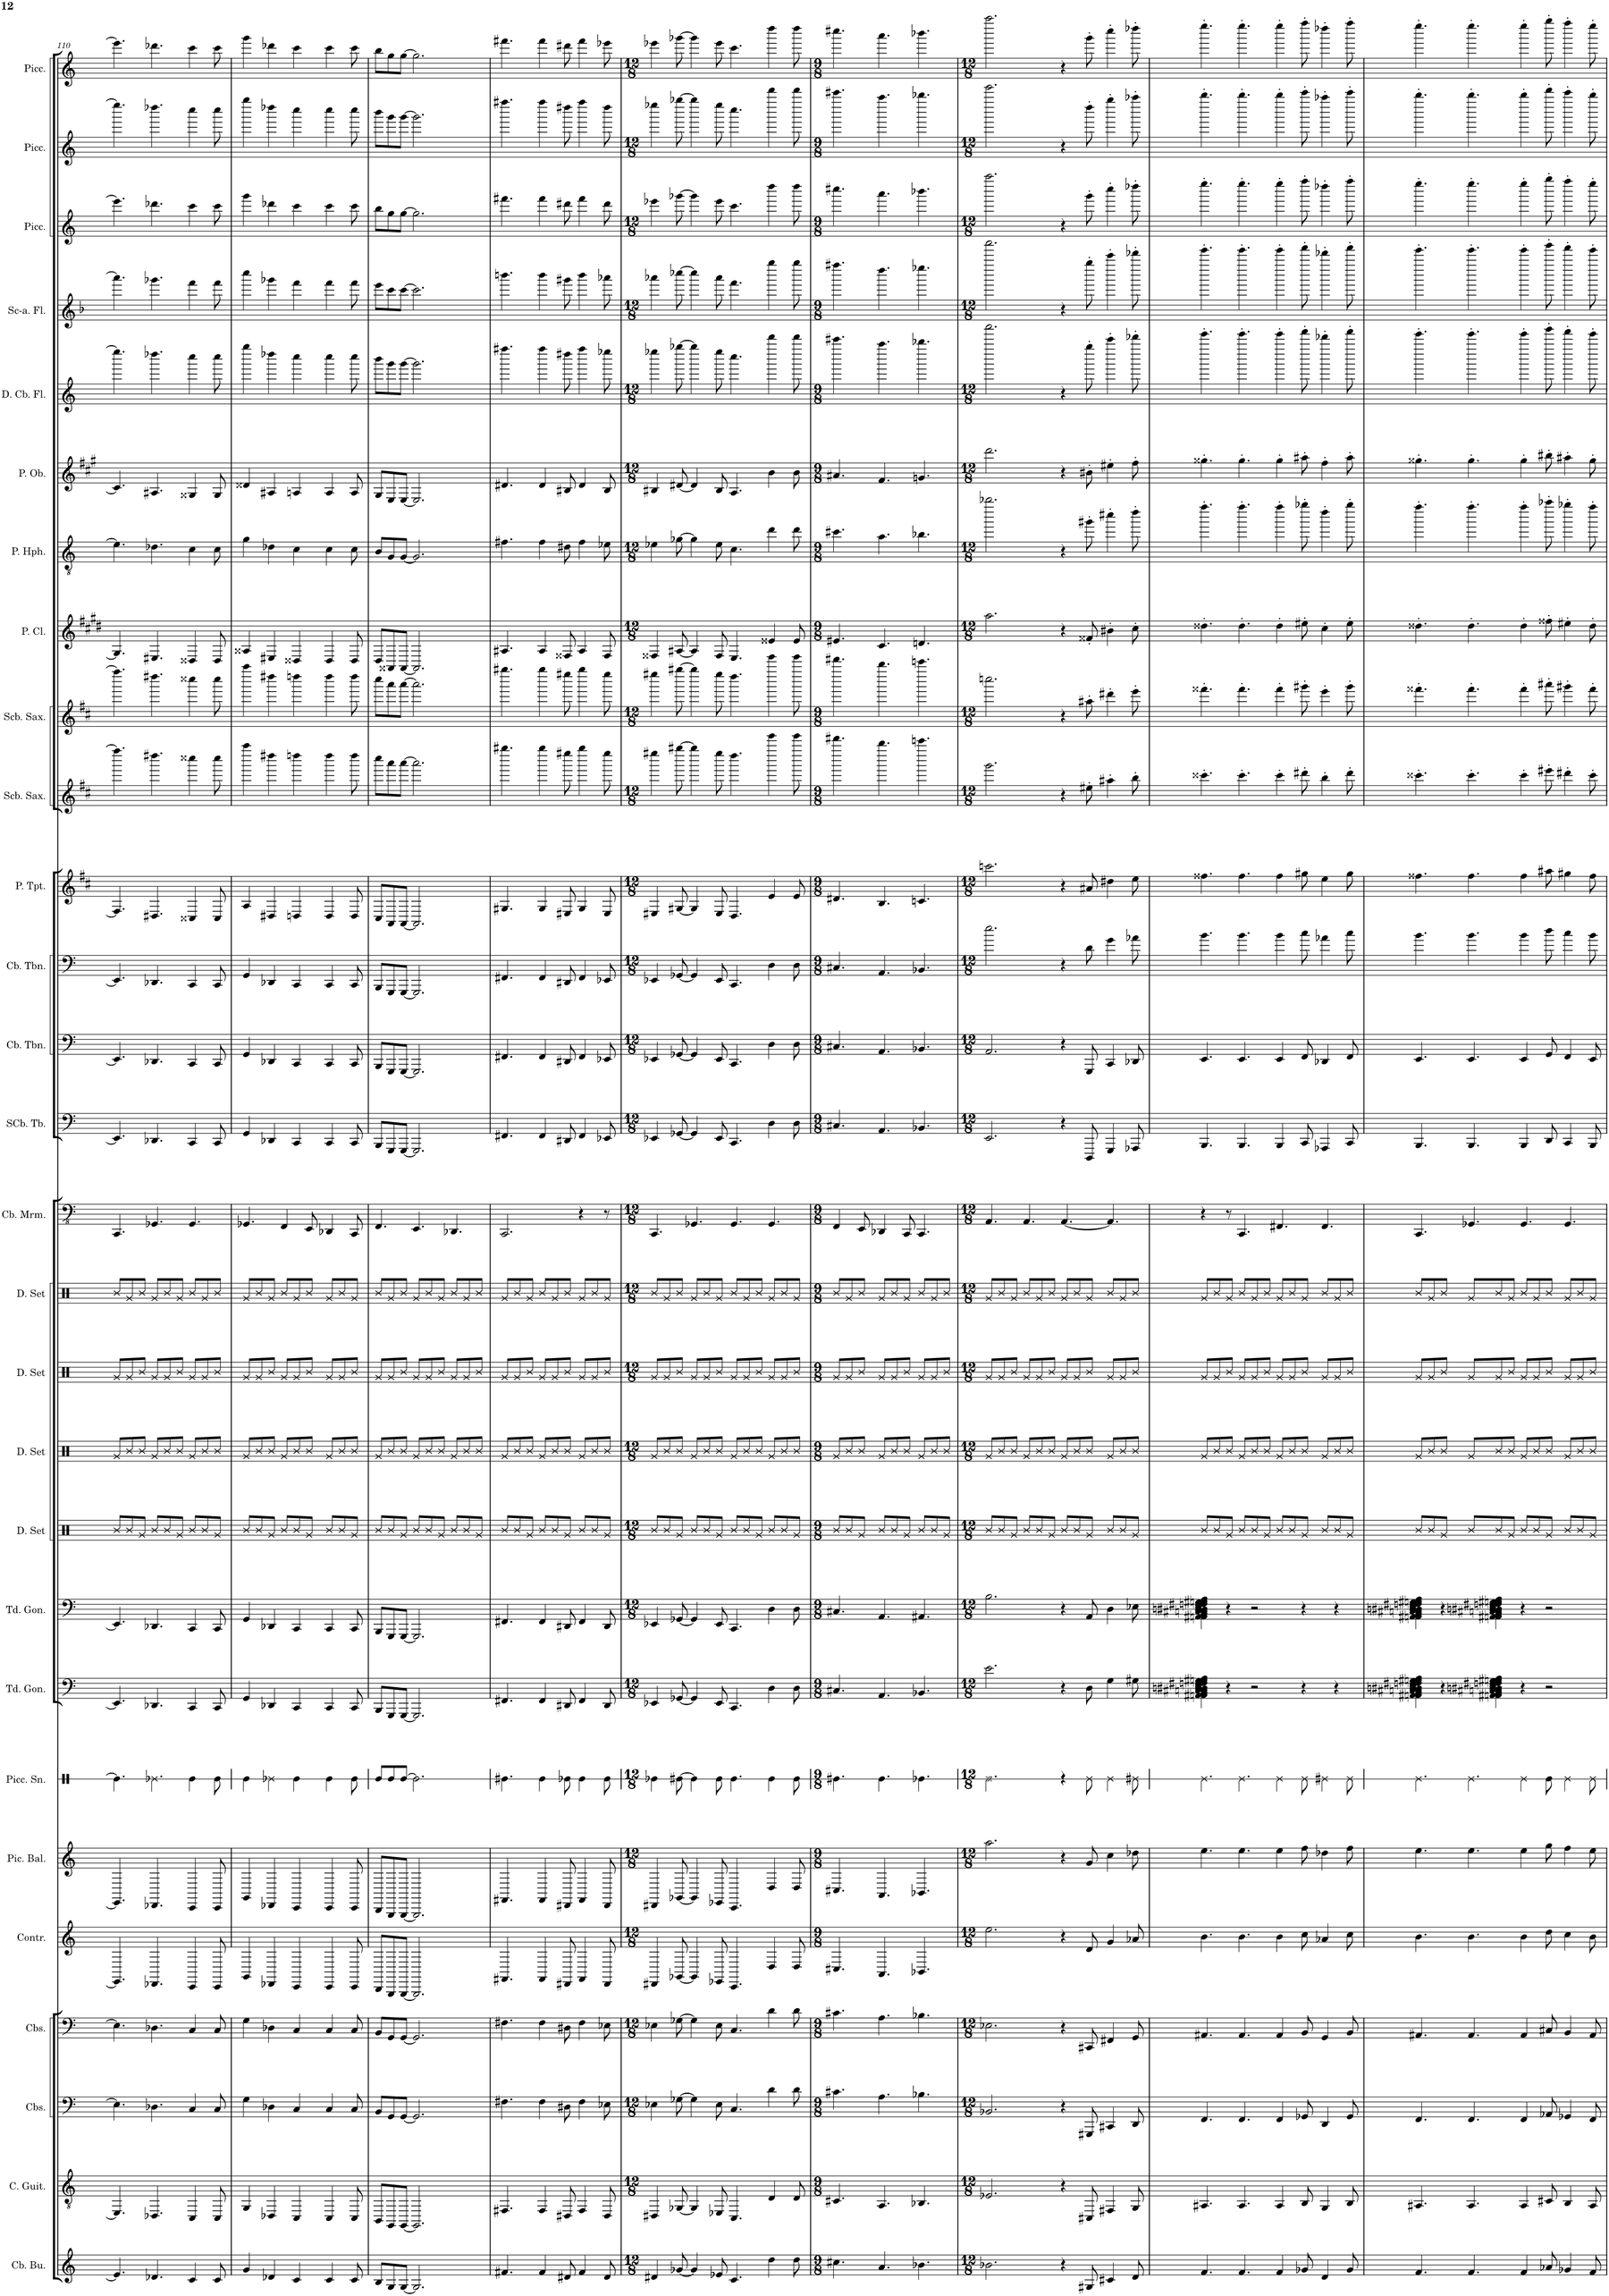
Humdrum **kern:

**kern	**kern	**kern	**kern	**kern	**kern	**kern	**kern	**kern	**kern	**kern	**kern	**kern	**kern	**kern	**kern	**kern	**kern	**kern	**kern	**kern	**kern	**kern
*part23	*part22	*part21	*part20	*part19	*part18	*part17	*part16	*part15	*part14	*part13	*part12	*part11	*part10	*part9	*part8	*part7	*part6	*part5	*part4	*part3	*part2	*part1
*staff23	*staff22	*staff21	*staff20	*staff19	*staff18	*staff17	*staff16	*staff15	*staff14	*staff13	*staff12	*staff11	*staff10	*staff9	*staff8	*staff7	*staff6	*staff5	*staff4	*staff3	*staff2	*staff1
*I"Contrabass Bugle	*I"Contra Guitar	*I"Contrabasses	*I"Contrabasses	*I"Contralto	*I"Piccolo Balalaika	*I"Tuned Gongs	*I"Tuned Gongs	*I"Contrabass Marimba	*I"Sub-Contrabass Tuba	*I"Contrabass Trombone	*I"Contrabass Trombone	*I"Piccolo Trumpet	*I"Subcontrabass Saxophone	*I"Subcontrabass Saxophone	*I"Piccolo Clarinet	*I"Piccolo Heckelphone	*I"Piccolo Oboe	*I"Double Contrabass Flute	*I"Sub Contra-alto Flute	*I"Piccolo	*I"Piccolo	*I"Piccolo
*I'Cb. Bu.	*I'C. Guit.	*I'Cbs.	*I'Cbs.	*I'Contr.	*I'Pic. Bal.	*I'Td. Gon.	*I'Td. Gon.	*I'Cb. Mrm.	*I'SCb. Tb.	*I'Cb. Tbn.	*I'Cb. Tbn.	*I'P. Tpt.	*I'Scb. Sax.	*I'Scb. Sax.	*I'P. Cl.	*I'P. Hph.	*I'P. Ob.	*I'D. Cb. Fl.	*I'Sc-a. Fl.	*I'Picc.	*I'Picc.	*I'Picc.
!!LO:PB:g=z
*clefG2	*clefGv2	*clefF4	*clefF4	*clefG2	*clefG2	*clefF4	*clefF4	*clefFv4	*clefF4	*clefF4	*clefF4	*clefG2	*clefG2	*clefG2	*clefG2	*clefGv2	*clefG2	*clefG2	*clefG2	*clefG2	*clefG2	*clefG2
*Trd14c24	*	*Trd7c12	*Trd7c12	*	*	*	*	*	*	*	*	*Trd-6c-10	*Trd22c38	*Trd22c38	*Trd-5c-8	*	*Trd-2c-3	*Trd21c36	*Trd17c29	*Trd-7c-12	*Trd-7c-12	*Trd-7c-12
*k[]	*k[]	*k[]	*k[]	*k[]	*k[]	*k[]	*k[]	*k[]	*k[]	*k[]	*k[]	*k[f#c#]	*k[f#c#]	*k[f#c#]	*k[f#c#g#d#]	*k[]	*k[f#c#g#]	*k[]	*k[b-]	*k[]	*k[]	*k[]
*M9/8	*M9/8	*M9/8	*M9/8	*M9/8	*M9/8	*M9/8	*M9/8	*M9/8	*M9/8	*M9/8	*M9/8	*M9/8	*M9/8	*M9/8	*M9/8	*M9/8	*M9/8	*M9/8	*M9/8	*M9/8	*M9/8	*M9/8
=110	=110	=110	=110	=110	=110	=110	=110	=110	=110	=110	=110	=110	=110	=110	=110	=110	=110	=110	=110	=110	=110	=110
4.e/]	4.EE/]	4.E\]	4.E\]	4.EE/]	4.EE/]	4.EE/]	4.EE/]	4.CCC/	4.EE/]	4.EE/]	4.EE/]	4.F#/]	4.ffff#\]	4.ffff#\]	4.G#/]	4.e\]	4.c#/]	4.eeee\]	4.aaa\]	4.eee\]	4.eeee\]	4.eee\]
4.d-X/	4.DD-X/	4.D-X\	4.D-X\	4.DD-X/	4.DD-X/	4.DD-X/	4.DD-X/	4.GGG-X/	4.DD-X/	4.DD-X/	4.DD-X/	4.D#X/	4.dddd#X\	4.dddd#X\	4.E#X/	4.d-X\	4.A#X/	4.dddd-X\	4.ggg-X\	4.ddd-X\	4.dddd-X\	4.ddd-X\
4c/	4CC/	4C/	4C/	4CC/	4CC/	4CC/	4CC/	4.GGG-/	4CC/	4CC/	4CC/	4C##X/	4cccc##X\	4cccc##X\	4D##X/	4c\	4G##X/	4cccc\	4fff\	4ccc\	4cccc\	4ccc\
8c/	8CC/	8C/	8C/	8CC/	8CC/	8CC/	8CC/	.	8CC/	8CC/	8CC/	8C##/	8cccc##\	8cccc##\	8D##/	8c\	8G##/	8cccc\	8fff\	8ccc\	8cccc\	8ccc\
=111	=111	=111	=111	=111	=111	=111	=111	=111	=111	=111	=111	=111	=111	=111	=111	=111	=111	=111	=111	=111	=111	=111
4g/	4GG/	4G\	4G\	4GG/	4GG/	4GG/	4GG/	4.GGG-X/	4GG/	4GG/	4GG/	4A/	4aaaa\	4aaaa\	4A##X/	4g\	4d##X/	4gggg\	4cccc\	4ggg\	4gggg\	4ggg\
4d-X/	4DD-X/	4D-X\	4D-X\	4DD-X/	4DD-X/	4DD-X/	4DD-X/	.	4DD-X/	4DD-X/	4DD-X/	4D#X/	4dddd#X\	4dddd#X\	4E#X/	4d-X\	4A#X/	4dddd-X\	4ggg-X\	4ddd-X\	4dddd-X\	4ddd-X\
.	.	.	.	.	.	.	.	4FFF/	.	.	.	.	.	.	.	.	.	.	.	.	.	.
4c/	4CC/	4C/	4C/	4CC/	4CC/	4CC/	4CC/	.	4CC/	4CC/	4CC/	4Dn/	4ddddn\	4ddddn\	4D##X/	4c\	4An/	4cccc\	4fff\	4ccc\	4cccc\	4ccc\
.	.	.	.	.	.	.	.	8EEE/	.	.	.	.	.	.	.	.	.	.	.	.	.	.
4c/	4CC/	4C/	4C/	4CC/	4CC/	4CC/	4CC/	4DDD-X/	4CC/	4CC/	4CC/	4D/	4dddd\	4dddd\	4D##/	4c\	4A/	4cccc\	4fff\	4ccc\	4cccc\	4ccc\
8c/	8CC/	8C/	8C/	8CC/	8CC/	8CC/	8CC/	8CCC/	8CC/	8CC/	8CC/	8D/	8dddd\	8dddd\	8D##/	8c\	8A/	8cccc\	8fff\	8ccc\	8cccc\	8ccc\
=112	=112	=112	=112	=112	=112	=112	=112	=112	=112	=112	=112	=112	=112	=112	=112	=112	=112	=112	=112	=112	=112	=112
8B/L	8BBB/L	8BB/L	8BB/L	8BBB/L	8BBB/L	8BBB/L	8BBB/L	4.FFF/	8BBB/L	8BBB/L	8BBB/L	8C#/L	8cccc#\L	8cccc#\L	8D#/L	8B/L	8G#/L	8bbb\L	8eee\L	8bb\L	8bbb\L	8bb\L
8G/	8GGG/	8GG/	8GG/	8GGG/	8GGG/	8GGG/	8GGG/	.	8GGG/	8GGG/	8GGG/	8AA/	8aaa\	8aaa\	8AA##X/	8G/	8E/	8ggg\	8ccc\	8gg\	8ggg\	8gg\
[8G/J	[8GGG/J	[8GG/J	[8GG/J	[8GGG/J	[8GGG/J	[8GGG/J	[8GGG/J	.	[8GGG/J	[8GGG/J	[8GGG/J	[8AA/J	[8aaa\J	[8aaa\J	[8AA##/J	[8G/J	[8E/J	[8ggg\J	[8ccc\J	[8gg\J	[8ggg\J	[8gg\J
2.G/]	2.GGG/]	2.GG/]	2.GG/]	2.GGG/]	2.GGG/]	2.GGG/]	2.GGG/]	4.EEE/	2.GGG/]	2.GGG/]	2.GGG/]	2.AA/]	2.aaa\]	2.aaa\]	2.AA##/]	2.G/]	2.E/]	2.ggg\]	2.ccc\]	2.gg\]	2.ggg\]	2.gg\]
.	.	.	.	.	.	.	.	4.DDD-X/	.	.	.	.	.	.	.	.	.	.	.	.	.	.
=113	=113	=113	=113	=113	=113	=113	=113	=113	=113	=113	=113	=113	=113	=113	=113	=113	=113	=113	=113	=113	=113	=113
4.f#X/	4.FF#X/	4.F#X\	4.F#X\	4.FF#X/	4.FF#X/	4.FF#X/	4.FF#X/	2.CCC/	4.FF#X/	4.FF#X/	4.FF#X/	4.G#X/	4.gggg#X\	4.gggg#X\	4.A#X/	4.f#X\	4.d#X/	4.ffff#X\	4.bbbn\	4.fff#X\	4.ffff#X\	4.fff#X\
4f#/	4FF#/	4F#\	4F#\	4FF#/	4FF#/	4FF#/	4FF#/	.	4FF#/	4FF#/	4FF#/	4G#/	4gggg#\	4gggg#\	4A#/	4f#\	4d#/	4ffff#\	4bbb\	4fff#\	4ffff#\	4fff#\
8d#X/	8DD#X/	8D#X\	8D#X\	8DD#X/	8DD#X/	8DD#X/	8DD#X/	.	8DD#X/	8DD#X/	8DD#X/	8E#X/	8eeee#X\	8eeee#X\	8F##X/	8d#X\	8B#X/	8dddd#X\	8ggg#X\	8ddd#X\	8dddd#X\	8ddd#X\
4f#/	4FF#/	4F#\	4F#\	4FF#/	4FF#/	4FF#/	4FF#/	4r	4FF#/	4FF#/	4FF#/	4G#/	4gggg#\	4gggg#\	4A#/	4f#\	4d#/	4ffff#\	4bbb\	4fff#\	4ffff#\	4fff#\
8d#/	8DD#/	8E-X\	8E-X\	8DD#/	8DD#/	8DD#/	8DD#/	8r	8EE-X/	8EE-X/	8EE-X/	8E#/	8eeee#\	8eeee#\	8F##/	8e-X\	8B#/	8eeee-X\	8aaa-X\	8ddd#\	8dddd#\	8eee-X\
=114	=114	=114	=114	=114	=114	=114	=114	=114	=114	=114	=114	=114	=114	=114	=114	=114	=114	=114	=114	=114	=114	=114
*M12/8	*M12/8	*M12/8	*M12/8	*M12/8	*M12/8	*M12/8	*M12/8	*M12/8	*M12/8	*M12/8	*M12/8	*M12/8	*M12/8	*M12/8	*M12/8	*M12/8	*M12/8	*M12/8	*M12/8	*M12/8	*M12/8	*M12/8
4d#X/	4DD#X/	4E-X\	4E-X\	4DD#X/	4DD#X/	4EE-X/	4EE-X/	4.CCC/	4EE-X/	4EE-X/	4EE-X/	4E#X/	4eeee#X\	4eeee#X\	4F##X/	4e-X\	4B#X/	4eeee-X\	4aaa-X\	4eee-X\	4eeee-X\	4eee-X\
[8g-X/	[8GG-X/	[8G-X\	[8G-X\	[8GG-X/	[8GG-X/	[8GG-X/	[8GG-X/	.	[8GG-X/	[8GG-X/	[8GG-X/	[8G#X/	[8gggg#X\	[8gggg#X\	[8A#X/	[8g-X\	[8d#X/	[8gggg-X\	[8cccc-X\	[8ggg-X\	[8gggg-X\	[8ggg-X\
4g-/]	4GG-/]	4G-\]	4G-\]	4GG-/]	4GG-/]	4GG-/]	4GG-/]	4.GGG-X/	4GG-/]	4GG-/]	4GG-/]	4G#/]	4gggg#\]	4gggg#\]	4A#/]	4g-\]	4d#/]	4gggg-\]	4cccc-\]	4ggg-\]	4gggg-\]	4ggg-\]
8e-X/	8EE-X/	8E-\	8E-\	8EE-X/	8EE-X/	8EE-/	8EE-/	.	8EE-/	8EE-/	8EE-/	8E#/	8eeee#\	8eeee#\	8F##/	8e-\	8B#/	8eeee-\	8aaa-\	8eee-\	8eeee-\	8eee-\
4.c/	4.CC/	4.C/	4.C/	4.CC/	4.CC/	4.CC/	4.CC/	4.GGG-/	4.CC/	4.CC/	4.CC/	4.D/	4.dddd\	4.dddd\	4.E/	4.c\	4.A/	4.cccc\	4.fff\	4.ccc\	4.cccc\	4.ccc\
4dd\	4D/	4d\	4d\	4D/	4D/	4D\	4D\	4.GGG-/	4D\	4D\	4D\	4e/	4eeeee\	4eeeee\	4e##X/	4dd\	4b\	4ddddd\	4gggg\	4dddd\	4ddddd\	4dddd\
8dd\	8D/	8d\	8d\	8D/	8D/	8D\	8D\	.	8D\	8D\	8D\	8e/	8eeeee\	8eeeee\	8e##/	8dd\	8b\	8ddddd\	8gggg\	8dddd\	8ddddd\	8dddd\
=115	=115	=115	=115	=115	=115	=115	=115	=115	=115	=115	=115	=115	=115	=115	=115	=115	=115	=115	=115	=115	=115	=115
*M9/8	*M9/8	*M9/8	*M9/8	*M9/8	*M9/8	*M9/8	*M9/8	*M9/8	*M9/8	*M9/8	*M9/8	*M9/8	*M9/8	*M9/8	*M9/8	*M9/8	*M9/8	*M9/8	*M9/8	*M9/8	*M9/8	*M9/8
4.cc#X\	4.C#X/	4.c#X\	4.c#X\	4.C#X/	4.C#X/	4.C#X/	4.C#X/	4FFF/	4.C#X/	4.C#X/	4.C#X/	4.d#X/	4.ddddd#X\	4.ddddd#X\	4.e#X/	4.cc#X\	4.a#X/	4.ccccc#X\	4.ffff#X\	4.cccc#X\	4.ccccc#X\	4.cccc#X\
.	.	.	.	.	.	.	.	8EEE/	.	.	.	.	.	.	.	.	.	.	.	.	.	.
4.a/	4.AA/	4.A\	4.A\	4.AA/	4.AA/	4.AA/	4.AA/	4DDD-X/	4.AA/	4.AA/	4.AA/	4.B/	4.bbbb\	4.bbbb\	4.c#/	4.a\	4.f#/	4.aaaa\	4.dddd\	4.aaa\	4.aaaa\	4.aaa\
.	.	.	.	.	.	.	.	8CCC/	.	.	.	.	.	.	.	.	.	.	.	.	.	.
4.b-X\	4.BB-X/	4.B-X\	4.B-X\	4.BB-X/	4.BB-X/	4.BB-X/	4.AA#X/	4.CCC/	4.BB-X/	4.BB-X/	4.BB-X/	4.cn/	4.cccccn\	4.cccccn\	4.dn/	4.b-X\	4.gn/	4.bbbb-X\	4.eeee-X\	4.bbb-X\	4.bbbb-X\	4.bbb-X\
=116	=116	=116	=116	=116	=116	=116	=116	=116	=116	=116	=116	=116	=116	=116	=116	=116	=116	=116	=116	=116	=116	=116
*M12/8	*M12/8	*M12/8	*M12/8	*M12/8	*M12/8	*M12/8	*M12/8	*M12/8	*M12/8	*M12/8	*M12/8	*M12/8	*M12/8	*M12/8	*M12/8	*M12/8	*M12/8	*M12/8	*M12/8	*M12/8	*M12/8	*M12/8
2.b-X\	2.E-X/	2.BB-X/	2.E-X\	2.ee\	2.aa\	2.e\	2.B\	4.AAA/	2.EE/	2.AA/	2.ee\	2.cccn\	2.ggg\	2.ccccn\	2.aa\	2.bbb-X\	2.ddd\	2.aaaaa\	2.aaaaa\	2.aaaa\	2.eeeee\	2.aaaa\
.	.	.	.	.	.	.	.	4.AAA/	.	.	.	.	.	.	.	.	.	.	.	.	.	.
4r	4r	4r	4r	4r	4r	4r	4r	[4.AAA/	4r	4r	4r	4r	4r	4r	4r	4r	4r	4r	4r	4r	4r	4r
8G#X/	8CC#X/	8GGG#X/	8CC#X/	8d/	8g/	8D\	8AA/	.	8DDD/	8GGG/	8d\	8a#X/	8ee#X'\	8aa#X'\	8f##X'/	8gg#X'\	8b#X'\	8gggg'\	8gggg'\	8ggg'\	8dddd'\	8ggg'\
4c#X/	4FF#X/	4CC#X/	4FF#X/	4g/	4cc\	4G\	4D\	4.AAA/]	4GGG/	4CC/	4g\	4dd#X\	4aa#X'\	4ddd#X'\	4b#X'\	4ccc#X'\	4ee#X'\	4ccccc'\	4ccccc'\	4cccc'\	4gggg'\	4cccc'\
8d/	8GG/	8DD/	8GG/	8a-X/	8dd-X\	8G#X\	8E-X\	.	8AAA-X/	8DD-X/	8a-X\	8ee\	8bb'\	8eee'\	8cc#'\	8ddd'\	8ff#'\	8ddddd-X'\	8ddddd-X'\	8dddd-X'\	8aaaa-X'\	8dddd-X'\
=117	=117	=117	=117	=117	=117	=117	=117	=117	=117	=117	=117	=117	=117	=117	=117	=117	=117	=117	=117	=117	=117	=117
4.f/	4.AA#X/	4.FF/	4.AA#X/	4.b\	4.ee\	4AAn\ 4AA#X\ 4BB\ 4Cn\ 4C#X\ 4Dn\ 4D#X\ 4E\ 4Fn\ 4F#X\ 4Gn\ 4G#X\ 4A\	4AAn\ 4AA#X\ 4BB\ 4Cn\ 4C#X\ 4Dn\ 4D#X\ 4E\ 4Fn\ 4F#X\ 4Gn\ 4G#X\ 4A\	4r	4.BBB/	4.EE/	4.b\	4.ff##X\	4.ccc##X'\	4.fff##X'\	4.dd##X'\	4.fff'\	4.gg##X'\	4.eeeee'\	4.eeeee'\	4.eeee'\	4.bbbb'\	4.eeee'\
.	.	.	.	.	.	4r	4r	8r	.	.	.	.	.	.	.	.	.	.	.	.	.	.
4.f/	4.AA#/	4.FF/	4.AA#/	4.b\	4.ee\	.	.	4.CCC/	4.BBB/	4.EE/	4.b\	4.ff##\	4.ccc##'\	4.fff##'\	4.dd##'\	4.fff'\	4.gg##'\	4.eeeee'\	4.eeeee'\	4.eeee'\	4.bbbb'\	4.eeee'\
.	.	.	.	.	.	2r	2r	.	.	.	.	.	.	.	.	.	.	.	.	.	.	.
4f/	4AA#/	4FF/	4AA#/	4b\	4ee\	.	.	4.FFF#X/	4BBB/	4EE/	4b\	4ff##\	4ccc##'\	4fff##'\	4dd##'\	4fff'\	4gg##'\	4eeeee'\	4eeeee'\	4eeee'\	4bbbb'\	4eeee'\
8g-X/	8BB/	8GG-X/	8BB/	8cc\	8ff\	4r	4r	.	8CC/	8FF/	8cc\	8gg#X\	8ddd#X'\	8ggg#X'\	8ee#X'\	8ggg-X'\	8aa#X'\	8fffff'\	8fffff'\	8ffff'\	8ccccc'\	8ffff'\
4d/	4GG/	4DD/	4GG/	4a-X/	4dd-X\	.	.	4.FFF#/	4AAA-X/	4DD-X/	4a-X\	4ee\	4bb'\	4eee'\	4cc#'\	4ddd'\	4ff#'\	4ddddd-X'\	4ddddd-X'\	4dddd-X'\	4aaaa-X'\	4dddd-X'\
.	.	.	.	.	.	4r	4r	.	.	.	.	.	.	.	.	.	.	.	.	.	.	.
8g-/	8BB/	8GG-/	8BB/	8cc\	8ff\	.	.	.	8CC/	8FF/	8cc\	8gg#\	8ddd#'\	8ggg#'\	8ee#'\	8ggg-'\	8aa#'\	8fffff'\	8fffff'\	8ffff'\	8ccccc'\	8ffff'\
=118	=118	=118	=118	=118	=118	=118	=118	=118	=118	=118	=118	=118	=118	=118	=118	=118	=118	=118	=118	=118	=118	=118
4.f/	4.AA#X/	4.FF/	4.AA#X/	4.b\	4.ee\	4AAn\ 4AA#X\ 4BB\ 4Cn\ 4C#X\ 4Dn\ 4D#X\ 4E\ 4Fn\ 4F#X\ 4Gn\ 4G#X\ 4A\	4AAn\ 4AA#X\ 4BB\ 4Cn\ 4C#X\ 4Dn\ 4D#X\ 4E\ 4Fn\ 4F#X\ 4Gn\ 4G#X\ 4A\	4.CCC/	4.BBB/	4.EE/	4.b\	4.ff##X\	4.ccc##X'\	4.fff##X'\	4.dd##X'\	4.fff'\	4.gg##X'\	4.eeeee'\	4.eeeee'\	4.eeee'\	4.bbbb'\	4.eeee'\
.	.	.	.	.	.	4r	4r	.	.	.	.	.	.	.	.	.	.	.	.	.	.	.
4.f/	4.AA#/	4.FF/	4.AA#/	4.b\	4.ee\	.	.	4.GGG-X/	4.BBB/	4.EE/	4.b\	4.ff##\	4.ccc##'\	4.fff##'\	4.dd##'\	4.fff'\	4.gg##'\	4.eeeee'\	4.eeeee'\	4.eeee'\	4.bbbb'\	4.eeee'\
.	.	.	.	.	.	4AAn\ 4AA#X\ 4BB\ 4Cn\ 4C#X\ 4Dn\ 4D#X\ 4E\ 4Fn\ 4F#X\ 4Gn\ 4G#X\ 4A\	4AAn\ 4AA#X\ 4BB\ 4Cn\ 4C#X\ 4Dn\ 4D#X\ 4E\ 4Fn\ 4F#X\ 4Gn\ 4G#X\ 4A\	.	.	.	.	.	.	.	.	.	.	.	.	.	.	.
4f/	4AA#/	4FF/	4AA#/	4b\	4ee\	4r	4r	4.GGG-/	4BBB/	4EE/	4b\	4ff##\	4ccc##'\	4fff##'\	4dd##'\	4fff'\	4gg##'\	4eeeee'\	4eeeee'\	4eeee'\	4bbbb'\	4eeee'\
8a-X/	8C#X/	8AA-X/	8C#X/	8dd\	8gg\	2r	2r	.	8DD/	8GG/	8dd\	8aa#X\	8eee#X'\	8aaa#X'\	8ff##X'\	8aaa-X'\	8bb#X'\	8ggggg'\	8ggggg'\	8gggg'\	8ddddd'\	8gggg'\
4g-X/	4BB/	4GG-X/	4BB/	4cc\	4ff\	.	.	4.GGG-/	4CC/	4FF/	4cc\	4gg#X\	4ddd#X'\	4ggg#X'\	4ee#X'\	4ggg-X'\	4aa#X'\	4fffff'\	4fffff'\	4ffff'\	4ccccc'\	4ffff'\
8f/	8AA#/	8FF/	8AA#/	8b\	8ee\	.	.	.	8BBB/	8EE/	8b\	8ff##\	8ccc##'\	8fff##'\	8dd##'\	8fff'\	8gg##'\	8eeeee'\	8eeeee'\	8eeee'\	8bbbb'\	8eeee'\
=	=	=	=	=	=	=	=	=	=	=	=	=	=	=	=	=	=	=	=	=	=	=
*-	*-	*-	*-	*-	*-	*-	*-	*-	*-	*-	*-	*-	*-	*-	*-	*-	*-	*-	*-	*-	*-	*-
